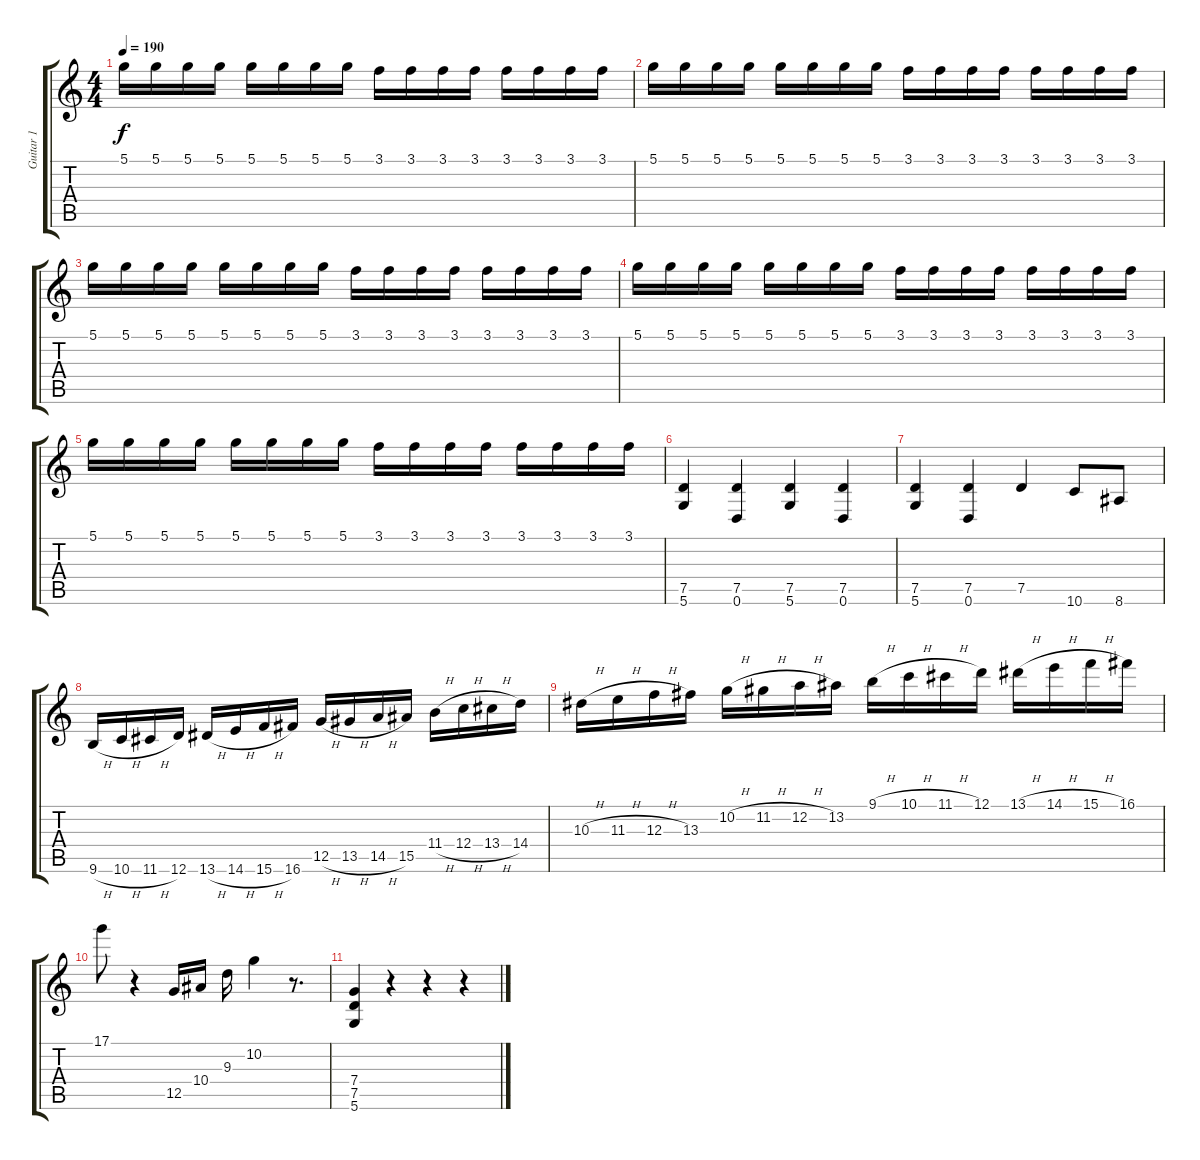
\track ("Guitar 1" "Guitar 1") {instrument overdrivenguitar}
\staff {score tabs}
\tuning (D4 A3 F3 C3 G2 D2) {hide}
\ts (4 4)
\tempo 190
\clef g2
\ks c
5.1.16{dy f} 5.1.16 5.1.16 5.1.16 5.1.16 5.1.16 5.1.16 5.1.16 3.1.16 3.1.16 3.1.16 3.1.16 3.1.16 3.1.16 3.1.16 3.1.16 |
5.1.16 5.1.16 5.1.16 5.1.16 5.1.16 5.1.16 5.1.16 5.1.16 3.1.16 3.1.16 3.1.16 3.1.16 3.1.16 3.1.16 3.1.16 3.1.16 |
5.1.16 5.1.16 5.1.16 5.1.16 5.1.16 5.1.16 5.1.16 5.1.16 3.1.16 3.1.16 3.1.16 3.1.16 3.1.16 3.1.16 3.1.16 3.1.16 |
5.1.16 5.1.16 5.1.16 5.1.16 5.1.16 5.1.16 5.1.16 5.1.16 3.1.16 3.1.16 3.1.16 3.1.16 3.1.16 3.1.16 3.1.16 3.1.16 |
5.1.16 5.1.16 5.1.16 5.1.16 5.1.16 5.1.16 5.1.16 5.1.16 3.1.16 3.1.16 3.1.16 3.1.16 3.1.16 3.1.16 3.1.16 3.1.16 |
(7.5 5.6).4 (7.5 0.6).4 (7.5 5.6).4 (7.5 0.6).4 |
(7.5 5.6).4 (7.5 0.6).4 7.5.4 10.6.8 8.6.8 |
9.6{h}.16 10.6{h}.16 11.6{h}.16 12.6.16 13.6{h}.16 14.6{h}.16 15.6{h}.16 16.6.16 12.5{h}.16 13.5{h}.16 14.5{h}.16 15.5.16 11.4{h}.16 12.4{h}.16 13.4{h}.16 14.4.16 |
10.3{h}.16 11.3{h}.16 12.3{h}.16 13.3.16 10.2{h}.16 11.2{h}.16 12.2{h}.16 13.2.16 9.1{h}.16 10.1{h}.16 11.1{h}.16 12.1.16 13.1{h}.16 14.1{h}.16 15.1{h}.16 16.1.16 |
17.1.8 r.4 12.5.16 10.4.16 9.3.16 10.2.4 r.8{d} |
(7.4 7.5 5.6).4 r.4 r.4 r.4
